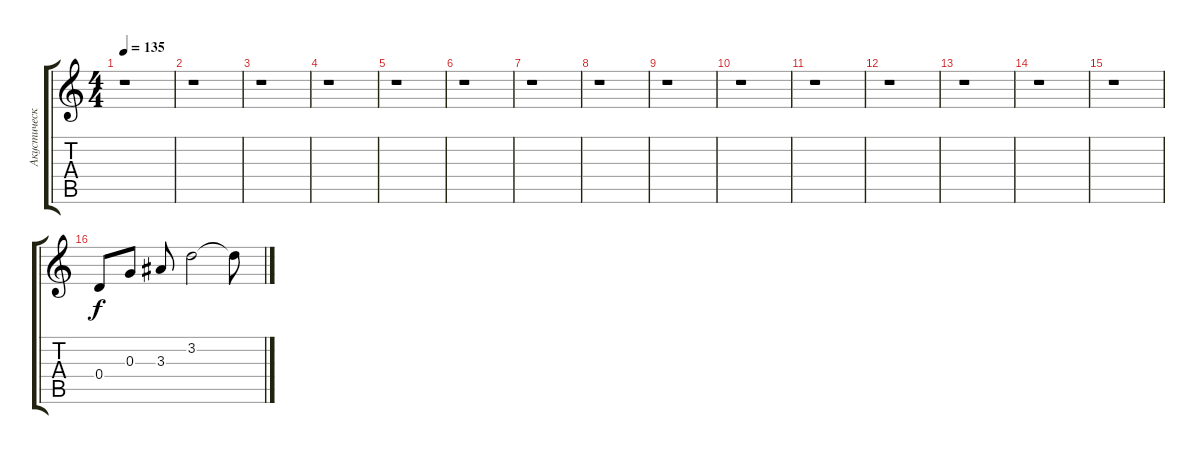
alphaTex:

\track ("Акустическая гитара" "Акустическ") {instrument acousticguitarsteel}
\staff {score tabs}
\tuning (E4 B3 G3 D3 A2 E2) {hide}
\ts (4 4)
\tempo 135
\clef g2
\ks c
r.1{dy f} |
r.1 |
r.1 |
r.1 |
r.1 |
r.1 |
r.1 |
r.1 |
r.1 |
r.1 |
r.1 |
r.1 |
r.1 |
r.1 |
r.1 |
0.4.8 0.3.8 3.3.8 3.2.2 3.2{t}.8
